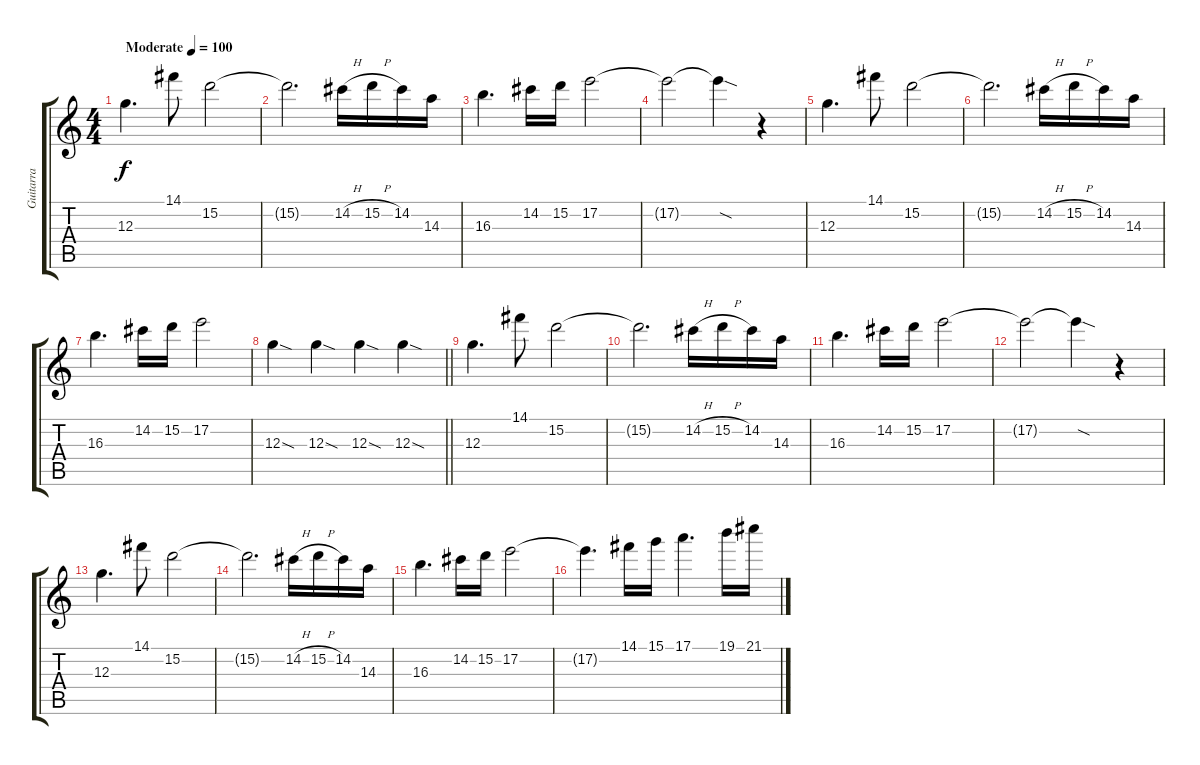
\track ("Guitarra" "Guitarra") {instrument overdrivenguitar}
\staff {score tabs}
\tuning (E4 B3 G3 D3 A2 E2) {hide}
\ts (4 4)
\tempo (100 "Moderate")
\clef g2
\ks c
12.3.4{d dy f instrument overdrivenguitar} 14.1.8 15.2.2 |
15.2{t}.2{d} 14.2{h}.16 15.2{h}.16 14.2.16 14.3.16 |
16.3.4{d} 14.2.16 15.2.16 17.2.2 |
17.2{t}.2 17.2{sod t}.4 r.4 |
12.3.4{d} 14.1.8 15.2.2 |
15.2{t}.2{d} 14.2{h}.16 15.2{h}.16 14.2.16 14.3.16 |
16.3.4{d} 14.2.16 15.2.16 17.2.2 |
\barLineRight lightlight
12.3{sod}.4 12.3{sod}.4 12.3{sod}.4 12.3{sod}.4 |
12.3.4{d} 14.1.8 15.2.2 |
15.2{t}.2{d} 14.2{h}.16 15.2{h}.16 14.2.16 14.3.16 |
16.3.4{d} 14.2.16 15.2.16 17.2.2 |
17.2{t}.2 17.2{sod t}.4 r.4 |
12.3.4{d} 14.1.8 15.2.2 |
15.2{t}.2{d} 14.2{h}.16 15.2{h}.16 14.2.16 14.3.16 |
16.3.4{d} 14.2.16 15.2.16 17.2.2 |
17.2{t}.4{d} 14.1.16 15.1.16 17.1.4{d} 19.1.16 21.1.16
